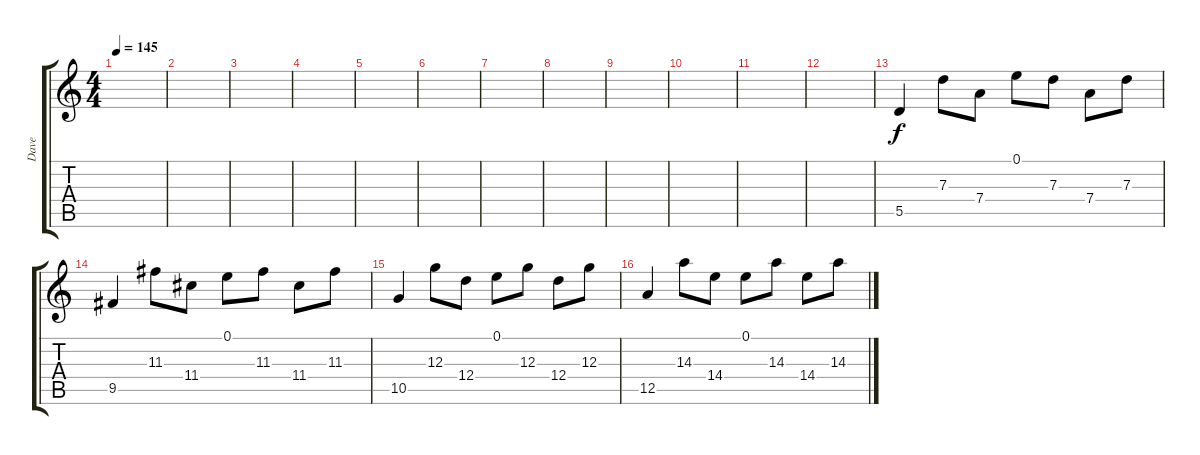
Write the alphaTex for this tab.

\track ("Dave" "Dave") {instrument distortionguitar}
\staff {score tabs}
\tuning (E4 B3 G3 D3 A2 E2) {hide}
\ts (4 4)
\tempo 145
\clef g2
\ks c
|
|
|
|
|
|
|
|
|
|
|
|
5.5.4 7.3.8 7.4.8 0.1.8 7.3.8 7.4.8 7.3.8 |
9.5.4 11.3.8 11.4.8 0.1.8 11.3.8 11.4.8 11.3.8 |
10.5.4 12.3.8 12.4.8 0.1.8 12.3.8 12.4.8 12.3.8 |
12.5.4 14.3.8 14.4.8 0.1.8 14.3.8 14.4.8 14.3.8
